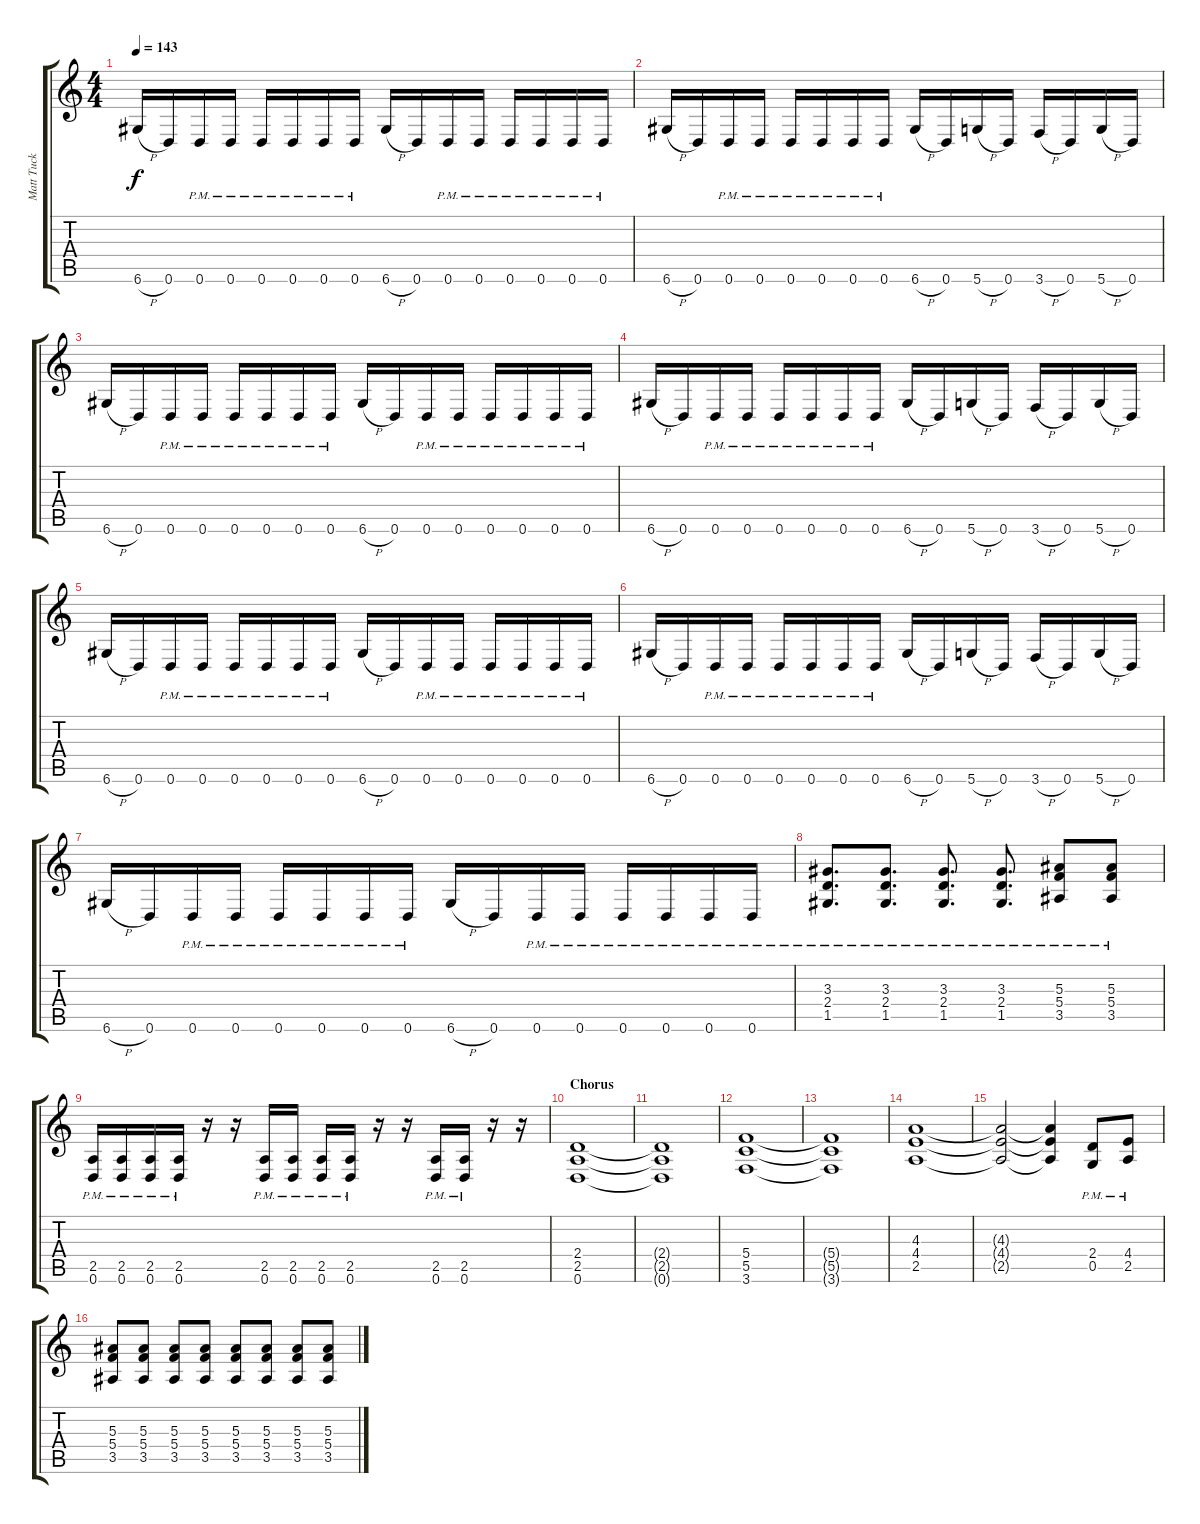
\track ("Matt Tuck (Left)" "Matt Tuck ") {instrument distortionguitar}
\staff {score tabs}
\tuning (D4 A3 F3 C3 G2 D2) {hide}
\ts (4 4)
\tempo 143
\clef g2
\ks c
6.6{h}.16{dy f} 0.6.16 0.6{pm}.16 0.6{pm}.16 0.6{pm}.16 0.6{pm}.16 0.6{pm}.16 0.6{pm}.16 6.6{h}.16 0.6.16 0.6{pm}.16 0.6{pm}.16 0.6{pm}.16 0.6{pm}.16 0.6{pm}.16 0.6{pm}.16 |
6.6{h}.16 0.6.16 0.6{pm}.16 0.6{pm}.16 0.6{pm}.16 0.6{pm}.16 0.6{pm}.16 0.6{pm}.16 6.6{h}.16 0.6.16 5.6{h}.16 0.6.16 3.6{h}.16 0.6.16 5.6{h}.16 0.6.16 |
6.6{h}.16 0.6.16 0.6{pm}.16 0.6{pm}.16 0.6{pm}.16 0.6{pm}.16 0.6{pm}.16 0.6{pm}.16 6.6{h}.16 0.6.16 0.6{pm}.16 0.6{pm}.16 0.6{pm}.16 0.6{pm}.16 0.6{pm}.16 0.6{pm}.16 |
6.6{h}.16 0.6.16 0.6{pm}.16 0.6{pm}.16 0.6{pm}.16 0.6{pm}.16 0.6{pm}.16 0.6{pm}.16 6.6{h}.16 0.6.16 5.6{h}.16 0.6.16 3.6{h}.16 0.6.16 5.6{h}.16 0.6.16 |
6.6{h}.16 0.6.16 0.6{pm}.16 0.6{pm}.16 0.6{pm}.16 0.6{pm}.16 0.6{pm}.16 0.6{pm}.16 6.6{h}.16 0.6.16 0.6{pm}.16 0.6{pm}.16 0.6{pm}.16 0.6{pm}.16 0.6{pm}.16 0.6{pm}.16 |
6.6{h}.16 0.6.16 0.6{pm}.16 0.6{pm}.16 0.6{pm}.16 0.6{pm}.16 0.6{pm}.16 0.6{pm}.16 6.6{h}.16 0.6.16 5.6{h}.16 0.6.16 3.6{h}.16 0.6.16 5.6{h}.16 0.6.16 |
6.6{h}.16 0.6.16 0.6{pm}.16 0.6{pm}.16 0.6{pm}.16 0.6{pm}.16 0.6{pm}.16 0.6{pm}.16 6.6{h}.16 0.6.16 0.6{pm}.16 0.6{pm}.16 0.6{pm}.16 0.6{pm}.16 0.6{pm}.16 0.6{pm}.16 |
(3.3{pm} 2.4{pm} 1.5{pm}).8{d} (3.3{pm} 2.4{pm} 1.5{pm}).8{d} (3.3{pm} 2.4{pm} 1.5{pm}).8{d} (3.3{pm} 2.4{pm} 1.5{pm}).8{d} (5.3{pm} 5.4{pm} 3.5{pm}).8 (5.3{pm} 5.4{pm} 3.5{pm}).8 |
(2.5{pm} 0.6{pm}).16 (2.5{pm} 0.6{pm}).16 (2.5{pm} 0.6{pm}).16 (2.5{pm} 0.6{pm}).16 r.16 r.16 (2.5{pm} 0.6{pm}).16 (2.5{pm} 0.6{pm}).16 (2.5{pm} 0.6{pm}).16 (2.5{pm} 0.6{pm}).16 r.16 r.16 (2.5{pm} 0.6{pm}).16 (2.5{pm} 0.6{pm}).16 r.16 r.16 |
\section ("" "Chorus")
(2.4 2.5 0.6).1 |
(2.4{t} 2.5{t} 0.6{t}).1 |
(5.4 5.5 3.6).1 |
(5.4{t} 5.5{t} 3.6{t}).1 |
(4.3 4.4 2.5).1 |
(4.3{t} 4.4{t} 2.5{t}).2 (4.3{t} 4.4{t} 2.5{t}).4 (2.4 0.5{pm}).8 (4.4 2.5{pm}).8 |
(5.3 5.4 3.5).8 (5.3 5.4 3.5).8 (5.3 5.4 3.5).8 (5.3 5.4 3.5).8 (5.3 5.4 3.5).8 (5.3 5.4 3.5).8 (5.3 5.4 3.5).8 (5.3 5.4 3.5).8
